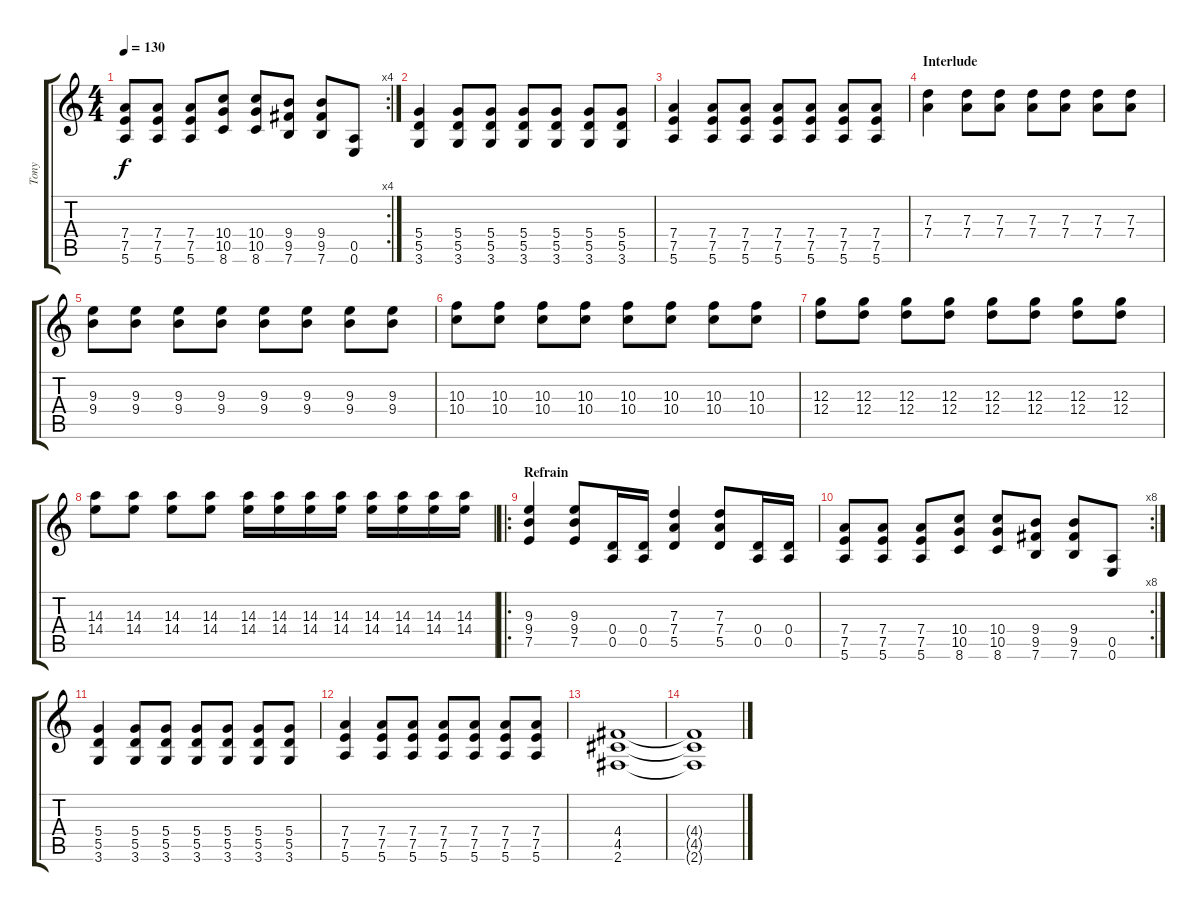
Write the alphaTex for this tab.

\track ("Tony" "Tony") {instrument distortionguitar}
\staff {score tabs}
\tuning (E4 B3 G3 D3 A2 E2) {hide}
\rc 4
\ts (4 4)
\tempo 130
\clef g2
\ks c
(7.4 7.5 5.6).8{dy f} (7.4 7.5 5.6).8 (7.4 7.5 5.6).8 (10.4 10.5 8.6).8 (10.4 10.5 8.6).8 (9.4 9.5 7.6).8 (9.4 9.5 7.6).8 (0.5 0.6).8 |
(5.4 5.5 3.6).4 (5.4 5.5 3.6).8 (5.4 5.5 3.6).8 (5.4 5.5 3.6).8 (5.4 5.5 3.6).8 (5.4 5.5 3.6).8 (5.4 5.5 3.6).8 |
(7.4 7.5 5.6).4 (7.4 7.5 5.6).8 (7.4 7.5 5.6).8 (7.4 7.5 5.6).8 (7.4 7.5 5.6).8 (7.4 7.5 5.6).8 (7.4 7.5 5.6).8 |
\section ("" "Interlude")
(7.3 7.4).4 (7.3 7.4).8 (7.3 7.4).8 (7.3 7.4).8 (7.3 7.4).8 (7.3 7.4).8 (7.3 7.4).8 |
(9.3 9.4).8 (9.3 9.4).8 (9.3 9.4).8 (9.3 9.4).8 (9.3 9.4).8 (9.3 9.4).8 (9.3 9.4).8 (9.3 9.4).8 |
(10.3 10.4).8 (10.3 10.4).8 (10.3 10.4).8 (10.3 10.4).8 (10.3 10.4).8 (10.3 10.4).8 (10.3 10.4).8 (10.3 10.4).8 |
(12.3 12.4).8 (12.3 12.4).8 (12.3 12.4).8 (12.3 12.4).8 (12.3 12.4).8 (12.3 12.4).8 (12.3 12.4).8 (12.3 12.4).8 |
(14.3 14.4).8 (14.3 14.4).8 (14.3 14.4).8 (14.3 14.4).8 (14.3 14.4).16 (14.3 14.4).16 (14.3 14.4).16 (14.3 14.4).16 (14.3 14.4).16 (14.3 14.4).16 (14.3 14.4).16 (14.3 14.4).16 |
\ro
\section ("" "Refrain")
(9.3 9.4 7.5).4 (9.3 9.4 7.5).8 (0.4 0.5).16 (0.4 0.5).16 (7.3 7.4 5.5).4 (7.3 7.4 5.5).8 (0.4 0.5).16 (0.4 0.5).16 |
\rc 8
(7.4 7.5 5.6).8 (7.4 7.5 5.6).8 (7.4 7.5 5.6).8 (10.4 10.5 8.6).8 (10.4 10.5 8.6).8 (9.4 9.5 7.6).8 (9.4 9.5 7.6).8 (0.5 0.6).8 |
(5.4 5.5 3.6).4 (5.4 5.5 3.6).8 (5.4 5.5 3.6).8 (5.4 5.5 3.6).8 (5.4 5.5 3.6).8 (5.4 5.5 3.6).8 (5.4 5.5 3.6).8 |
(7.4 7.5 5.6).4 (7.4 7.5 5.6).8 (7.4 7.5 5.6).8 (7.4 7.5 5.6).8 (7.4 7.5 5.6).8 (7.4 7.5 5.6).8 (7.4 7.5 5.6).8 |
(4.4 4.5 2.6).1 |
(4.4{t} 4.5{t} 2.6{t}).1
